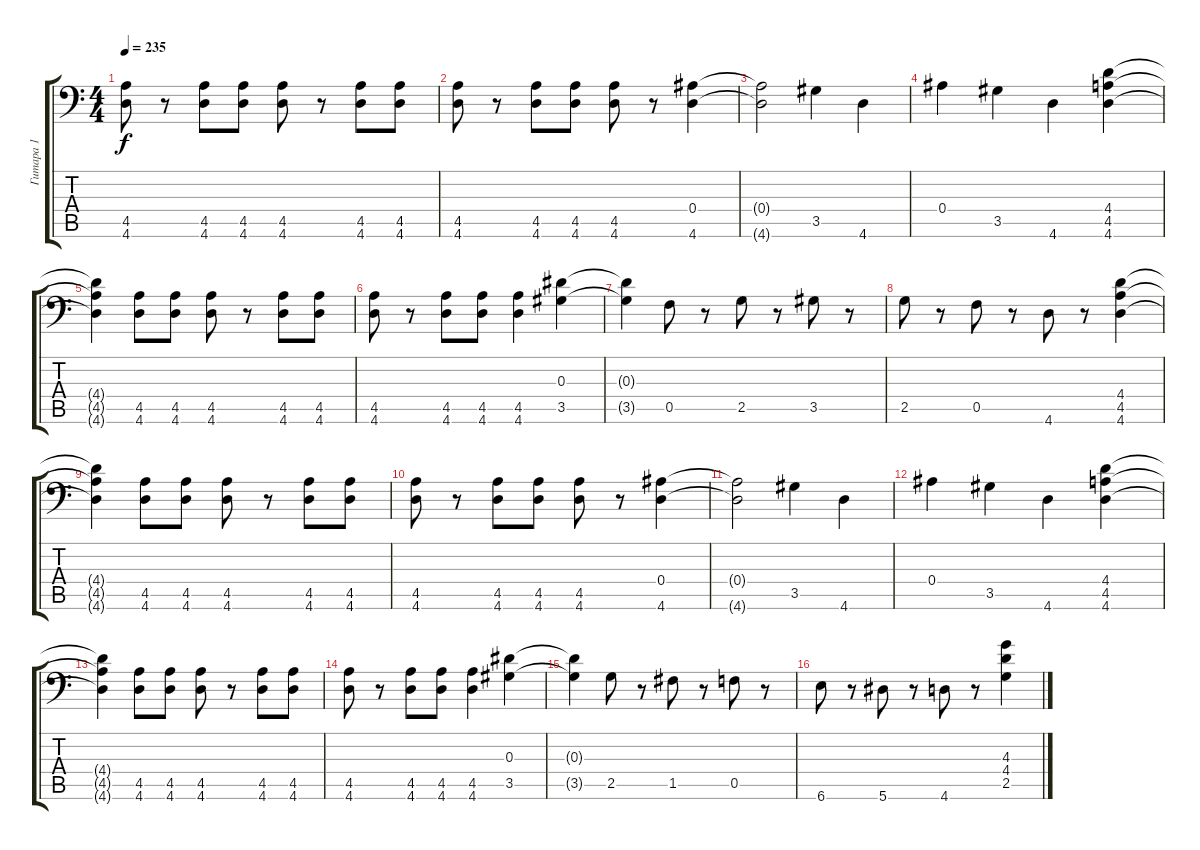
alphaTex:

\track ("Гитара 1" "Гитара 1") {instrument overdrivenguitar}
\staff {score tabs}
\tuning (C4 G3 Eb3 Bb2 F2 Bb1) {hide}
\ts (4 4)
\tempo 235
\clef f4
\ks c
(4.5 4.6).8{dy f} r.8 (4.5 4.6).8 (4.5 4.6).8 (4.5 4.6).8 r.8 (4.5 4.6).8 (4.5 4.6).8 |
(4.5 4.6).8 r.8 (4.5 4.6).8 (4.5 4.6).8 (4.5 4.6).8 r.8 (0.4 4.6).4 |
(0.4{t} 4.6{t}).2 3.5.4 4.6.4 |
0.4.4 3.5.4 4.6.4 (4.4 4.5 4.6).4 |
(4.4{t} 4.5{t} 4.6{t}).4 (4.5 4.6).8 (4.5 4.6).8 (4.5 4.6).8 r.8 (4.5 4.6).8 (4.5 4.6).8 |
(4.5 4.6).8 r.8 (4.5 4.6).8 (4.5 4.6).8 (4.5 4.6).4 (0.3 3.5).4 |
(0.3{t} 3.5{t}).4 0.5.8 r.8 2.5.8 r.8 3.5.8 r.8 |
2.5.8 r.8 0.5.8 r.8 4.6.8 r.8 (4.4 4.5 4.6).4 |
(4.4{t} 4.5{t} 4.6{t}).4 (4.5 4.6).8 (4.5 4.6).8 (4.5 4.6).8 r.8 (4.5 4.6).8 (4.5 4.6).8 |
(4.5 4.6).8 r.8 (4.5 4.6).8 (4.5 4.6).8 (4.5 4.6).8 r.8 (0.4 4.6).4 |
(0.4{t} 4.6{t}).2 3.5.4 4.6.4 |
0.4.4 3.5.4 4.6.4 (4.4 4.5 4.6).4 |
(4.4{t} 4.5{t} 4.6{t}).4 (4.5 4.6).8 (4.5 4.6).8 (4.5 4.6).8 r.8 (4.5 4.6).8 (4.5 4.6).8 |
(4.5 4.6).8 r.8 (4.5 4.6).8 (4.5 4.6).8 (4.5 4.6).4 (0.3 3.5).4 |
(0.3{t} 3.5{t}).4 2.5.8 r.8 1.5.8 r.8 0.5.8 r.8 |
6.6.8 r.8 5.6.8 r.8 4.6.8 r.8 (4.3 4.4 2.5).4
